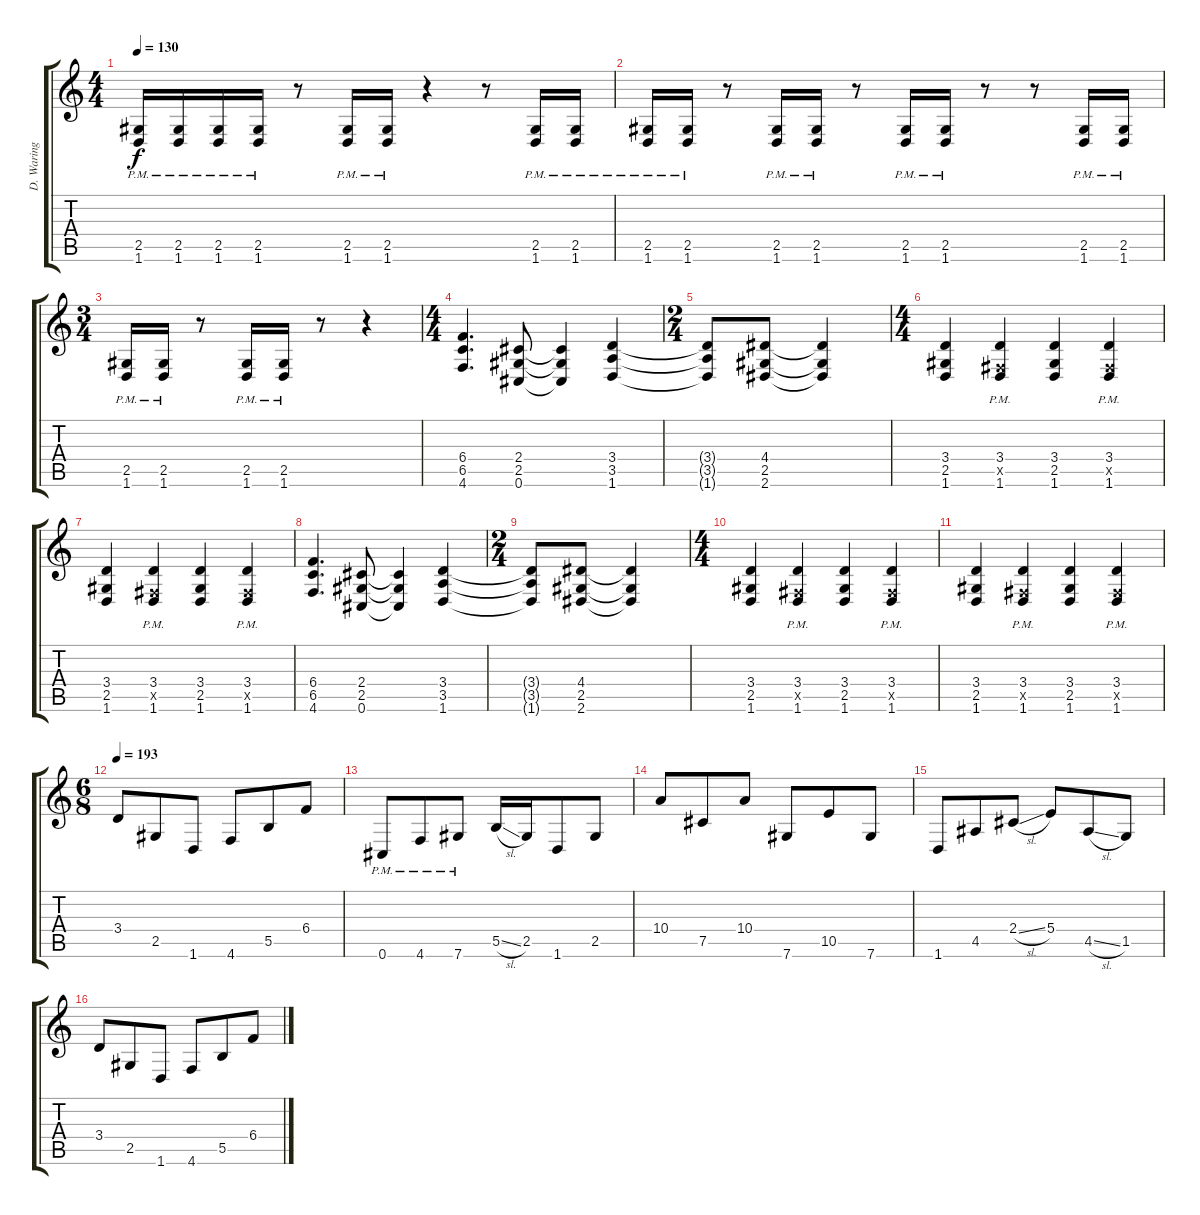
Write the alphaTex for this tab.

\track ("D. Waring Gtr." "D. Waring ") {instrument distortionguitar}
\staff {score tabs}
\tuning (Db4 Ab3 E3 B2 Gb2 Db2) {hide}
\ts (4 4)
\tempo 130
\clef g2
\ks c
(2.5{pm} 1.6{pm}).16{dy f} (2.5{pm} 1.6{pm}).16 (2.5{pm} 1.6{pm}).16 (2.5{pm} 1.6{pm}).16 r.8 (2.5{pm} 1.6{pm}).16 (2.5{pm} 1.6{pm}).16 r.4 r.8 (2.5{pm} 1.6{pm}).16 (2.5{pm} 1.6{pm}).16 |
(2.5{pm} 1.6{pm}).16 (2.5{pm} 1.6{pm}).16 r.8 (2.5{pm} 1.6{pm}).16 (2.5{pm} 1.6{pm}).16 r.8 (2.5{pm} 1.6{pm}).16 (2.5{pm} 1.6{pm}).16 r.8 r.8 (2.5{pm} 1.6{pm}).16 (2.5{pm} 1.6{pm}).16 |
\ts (3 4)
(2.5{pm} 1.6{pm}).16 (2.5{pm} 1.6{pm}).16 r.8 (2.5{pm} 1.6{pm}).16 (2.5{pm} 1.6{pm}).16 r.8 r.4 |
\ts (4 4)
(6.4 6.5 4.6).4{d} (2.4 2.5 0.6).8 (2.4{t} 2.5{t} 0.6{t}).4 (3.4 3.5 1.6).4 |
\ts (2 4)
(3.4{t} 3.5{t} 1.6{t}).8 (4.4 2.5 2.6).8 (4.4{t} 2.5{t} 2.6{t}).4 |
\ts (4 4)
(3.4 2.5 1.6).4 (3.4{pm} 0.5{x} 1.6{pm}).4 (3.4 2.5 1.6).4 (3.4{pm} 0.5{x} 1.6{pm}).4 |
(3.4 2.5 1.6).4 (3.4{pm} 0.5{x} 1.6{pm}).4 (3.4 2.5 1.6).4 (3.4{pm} 0.5{x} 1.6{pm}).4 |
(6.4 6.5 4.6).4{d} (2.4 2.5 0.6).8 (2.4{t} 2.5{t} 0.6{t}).4 (3.4 3.5 1.6).4 |
\ts (2 4)
(3.4{t} 3.5{t} 1.6{t}).8 (4.4 2.5 2.6).8 (4.4{t} 2.5{t} 2.6{t}).4 |
\ts (4 4)
(3.4 2.5 1.6).4 (3.4{pm} 0.5{x} 1.6{pm}).4 (3.4 2.5 1.6).4 (3.4{pm} 0.5{x} 1.6{pm}).4 |
(3.4 2.5 1.6).4 (3.4{pm} 0.5{x} 1.6{pm}).4 (3.4 2.5 1.6).4 (3.4{pm} 0.5{x} 1.6{pm}).4 |
\ts (6 8)
\tempo 193
3.4.8 2.5.8 1.6.8 4.6.8 5.5.8 6.4.8 |
0.6{pm}.8 4.6{pm}.8 7.6{pm}.8 5.5{sl}.16 2.5.16 1.6.8 2.5.8 |
10.4.8 7.5.8 10.4.8 7.6.8 10.5.8 7.6.8 |
1.6.8 4.5.8 2.4{sl}.8 5.4.8 4.5{sl}.8 1.5.8 |
3.4.8 2.5.8 1.6.8 4.6.8 5.5.8 6.4.8
